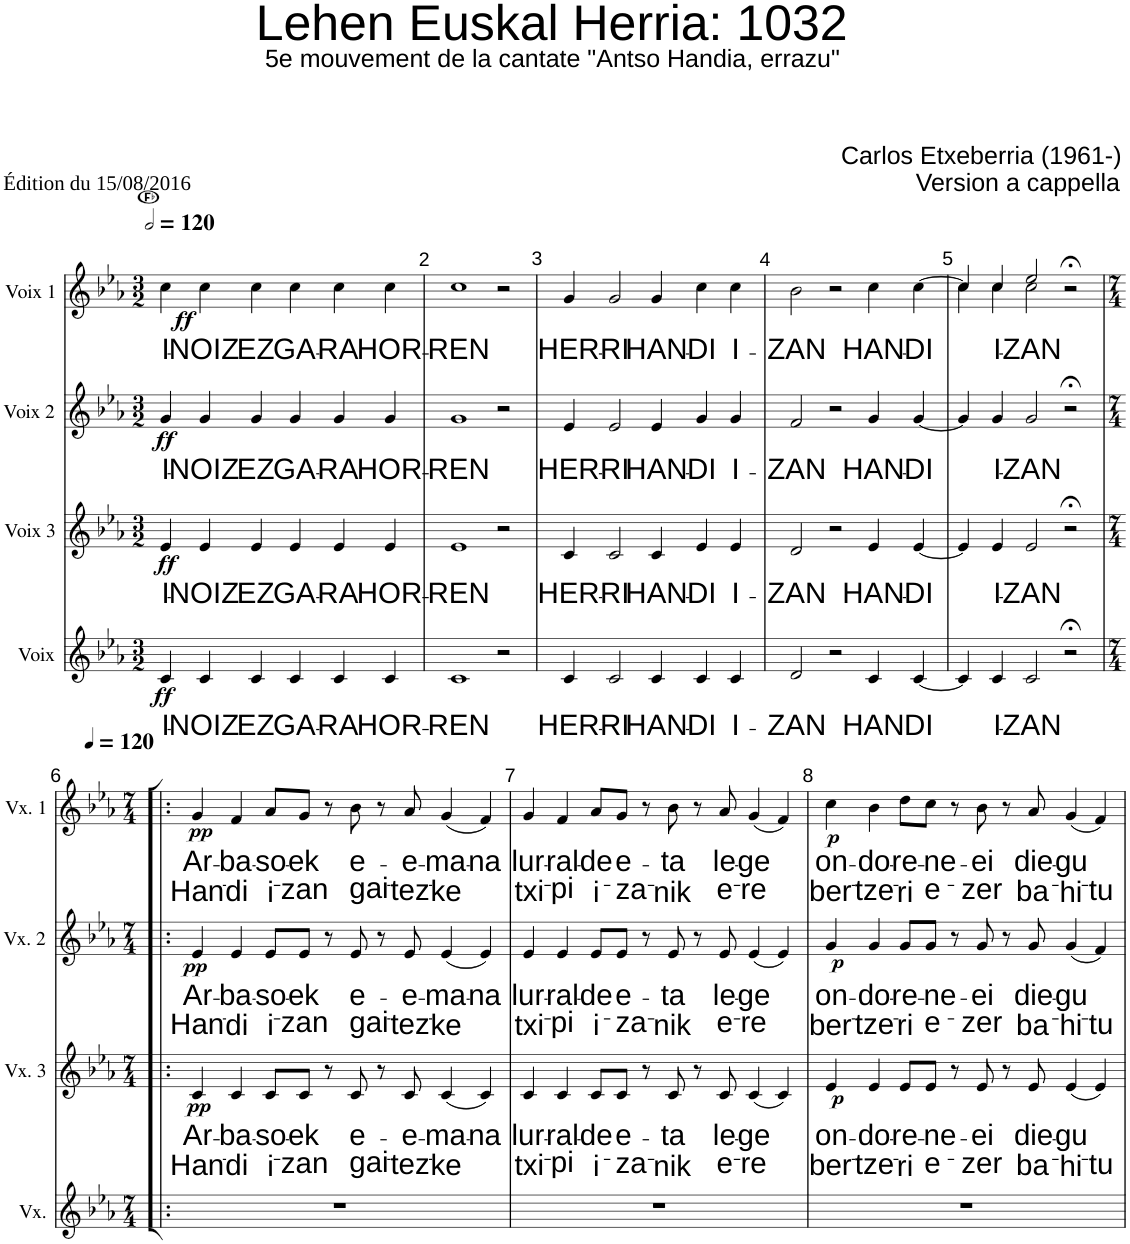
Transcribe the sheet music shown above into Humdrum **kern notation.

**kern	**text	**dynam	**kern	**text	**text	**dynam	**kern	**text	**text	**dynam	**kern	**text	**text	**dynam
*part4	*part4	*part4	*part3	*part3	*part3	*part3	*part2	*part2	*part2	*part2	*part1	*part1	*part1	*part1
*staff4	*staff4	*staff4	*staff3	*staff3	*staff3	*staff3	*staff2	*staff2	*staff2	*staff2	*staff1	*staff1	*staff1	*staff1
*I"Voix	*	*	*I"Voix 3	*	*	*	*I"Voix 2	*	*	*	*I"Voix 1	*	*	*
*I'Vx.	*	*	*I'Vx. 3	*	*	*	*I'Vx. 2	*	*	*	*I'Vx. 1	*	*	*
*clefG2	*	*	*clefG2	*	*	*	*clefG2	*	*	*	*clefG2	*	*	*
*k[b-e-a-]	*	*	*k[b-e-a-]	*	*	*	*k[b-e-a-]	*	*	*	*k[b-e-a-]	*	*	*
*M3/2	*	*	*M3/2	*	*	*	*M3/2	*	*	*	*M3/2	*	*	*
*MM240	*	*	*MM240	*	*	*	*MM240	*	*	*	*MM240	*	*	*
=1	=1	=1	=1	=1	=1	=1	=1	=1	=1	=1	=1	=1	=1	=1
!	!LO:LY:b	!LO:DY:b	!	!LO:LY:b	!	!LO:DY:b	!	!LO:LY:b	!	!LO:DY:b	!	!LO:LY:b	!	!LO:DY:b
4c/	I-	ff	4e-/	I-	.	ff	4g/	I-	.	ff	4cc\	I-	.	ff
!	!LO:LY:b	!	!	!LO:LY:b	!	!	!	!LO:LY:b	!	!	!	!LO:LY:b	!	!
4c/	-NOIZ	.	4e-/	-NOIZ	.	.	4g/	-NOIZ	.	.	4cc\	-NOIZ	.	.
!	!LO:LY:b	!	!	!LO:LY:b	!	!	!	!LO:LY:b	!	!	!	!LO:LY:b	!	!
4c/	EZ	.	4e-/	EZ	.	.	4g/	EZ	.	.	4cc\	EZ	.	.
!	!LO:LY:b	!	!	!LO:LY:b	!	!	!	!LO:LY:b	!	!	!	!LO:LY:b	!	!
4c/	GA-	.	4e-/	GA-	.	.	4g/	GA-	.	.	4cc\	GA-	.	.
!	!LO:LY:b	!	!	!LO:LY:b	!	!	!	!LO:LY:b	!	!	!	!LO:LY:b	!	!
4c/	-RA	.	4e-/	-RA	.	.	4g/	-RA	.	.	4cc\	-RA	.	.
!	!LO:LY:b	!	!	!LO:LY:b	!	!	!	!LO:LY:b	!	!	!	!LO:LY:b	!	!
4c/	HOR-	.	4e-/	HOR-	.	.	4g/	HOR-	.	.	4cc\	HOR-	.	.
=2	=2	=2	=2	=2	=2	=2	=2	=2	=2	=2	=2	=2	=2	=2
!	!LO:LY:b	!	!	!LO:LY:b	!	!	!	!LO:LY:b	!	!	!	!LO:LY:b	!	!
1c	-REN	.	1e-	-REN	.	.	1g	-REN	.	.	1cc	-REN	.	.
2r	.	.	2r	.	.	.	2r	.	.	.	2r	.	.	.
=3	=3	=3	=3	=3	=3	=3	=3	=3	=3	=3	=3	=3	=3	=3
!	!LO:LY:b	!	!	!LO:LY:b	!	!	!	!LO:LY:b	!	!	!	!LO:LY:b	!	!
4c/	HER-	.	4c/	HER-	.	.	4e-/	HER-	.	.	4g/	HER-	.	.
!	!LO:LY:b	!	!	!LO:LY:b	!	!	!	!LO:LY:b	!	!	!	!LO:LY:b	!	!
2c/	-RI	.	2c/	-RI	.	.	2e-/	-RI	.	.	2g/	-RI	.	.
!	!LO:LY:b	!	!	!LO:LY:b	!	!	!	!LO:LY:b	!	!	!	!LO:LY:b	!	!
4c/	HAN-	.	4c/	HAN-	.	.	4e-/	HAN-	.	.	4g/	HAN-	.	.
!	!LO:LY:b	!	!	!LO:LY:b	!	!	!	!LO:LY:b	!	!	!	!LO:LY:b	!	!
4c/	-DI	.	4e-/	-DI	.	.	4g/	-DI	.	.	4cc\	-DI	.	.
!	!LO:LY:b	!	!	!LO:LY:b	!	!	!	!LO:LY:b	!	!	!	!LO:LY:b	!	!
4c/	I-	.	4e-/	I-	.	.	4g/	I-	.	.	4cc\	I-	.	.
=4	=4	=4	=4	=4	=4	=4	=4	=4	=4	=4	=4	=4	=4	=4
!	!LO:LY:b	!	!	!LO:LY:b	!	!	!	!LO:LY:b	!	!	!	!LO:LY:b	!	!
2d/	-ZAN	.	2d/	-ZAN	.	.	2f/	-ZAN	.	.	2b-\	-ZAN	.	.
2r	.	.	2r	.	.	.	2r	.	.	.	2r	.	.	.
!	!LO:LY:b	!	!	!LO:LY:b	!	!	!	!LO:LY:b	!	!	!	!LO:LY:b	!	!
4c/	-HAN	.	4e-/	HAN-	.	.	4g/	HAN-	.	.	4cc\	HAN-	.	.
!	!LO:LY:b	!	!	!LO:LY:b	!	!	!	!LO:LY:b	!	!	!	!LO:LY:b	!	!
[4c/	DI	.	[4e-/	-DI	.	.	[4g/	-DI	.	.	[4cc\	-DI	.	.
=5	=5	=5	=5	=5	=5	=5	=5	=5	=5	=5	=5	=5	=5	=5
*	*	*	*	*	*	*	*	*	*	*	*^	*	*	*
4c/]	.	.	4e-/]	.	.	.	4g/]	.	.	.	4cc/]	4cc\	.	.	.
!	!LO:LY:b	!	!	!LO:LY:b	!	!	!	!LO:LY:b	!	!	!	!	!LO:LY:b	!	!
4c/	I-	.	4e-/	I-	.	.	4g/	I-	.	.	4cc/	4cc\	I-	.	.
!	!LO:LY:b	!	!	!LO:LY:b	!	!	!	!LO:LY:b	!	!	!	!	!LO:LY:b	!	!
2c/	-ZAN	.	2e-/	-ZAN	.	.	2g/	-ZAN	.	.	2ee-/	2cc\	-ZAN	.	.
2r;<	.	.	2r;<	.	.	.	2r;<	.	.	.	2r;<	2ryy	.	.	.
*	*	*	*	*	*	*	*	*	*	*	*v	*v	*	*	*
!!LO:LB:g=z
=6!|:	=6!|:	=6!|:	=6!|:	=6!|:	=6!|:	=6!|:	=6!|:	=6!|:	=6!|:	=6!|:	=6!|:	=6!|:	=6!|:	=6!|:
*M7/4	*	*	*M7/4	*	*	*	*M7/4	*	*	*	*M7/4	*	*	*
*	*	*	*	*	*	*	*	*	*	*	*MM120	*	*	*
*	*	*	*	*	*	*	*	*	*	*	*^	*	*	*
!	!	!	!	!LO:LY:b	!LO:LY:b	!LO:DY:b	!	!LO:LY:b	!LO:LY:b	!LO:DY:b	!	!	!LO:LY:b	!LO:LY:b	!LO:DY:b
*	*	*	*	*	*	*	*	*	*	*	*v	*v	*	*	*
1..r	.	.	4c/	Ar-	Han-	pp	4e-/	Ar-	Han-	pp	4g/	Ar-	Han-	pp
!	!	!	!	!LO:LY:b	!LO:LY:b	!	!	!LO:LY:b	!LO:LY:b	!	!	!LO:LY:b	!LO:LY:b	!
.	.	.	4c/	-ba-	-di	.	4e-/	-ba-	-di	.	4f/	-ba-	-di	.
!	!	!	!	!LO:LY:b	!LO:LY:b	!	!	!LO:LY:b	!LO:LY:b	!	!	!LO:LY:b	!LO:LY:b	!
.	.	.	8c/L	-so-	i-	.	8e-/L	-so-	i-	.	8a-/L	-so-	i-	.
!	!	!	!	!LO:LY:b	!LO:LY:b	!	!	!LO:LY:b	!LO:LY:b	!	!	!LO:LY:b	!LO:LY:b	!
.	.	.	8c/J	-ek	-zan	.	8e-/J	-ek	-zan	.	8g/J	-ek	-zan	.
.	.	.	8r	.	.	.	8r	.	.	.	8r	.	.	.
!	!	!	!	!LO:LY:b	!LO:LY:b	!	!	!LO:LY:b	!LO:LY:b	!	!	!LO:LY:b	!LO:LY:b	!
.	.	.	8c/	e-	gai-	.	8e-/	e-	gai-	.	8b-\	e-	gai-	.
.	.	.	8r	.	.	.	8r	.	.	.	8r	.	.	.
!	!	!	!	!LO:LY:b	!LO:LY:b	!	!	!LO:LY:b	!LO:LY:b	!	!	!LO:LY:b	!LO:LY:b	!
.	.	.	8c/	e-	-tez-	.	8e-/	e-	-tez-	.	8a-/	e-	-tez-	.
!	!	!	!	!LO:LY:b	!LO:LY:b	!	!	!LO:LY:b	!LO:LY:b	!	!	!LO:LY:b	!LO:LY:b	!
.	.	.	(4c/	-ma-	-ke	.	(4e-/	-ma-	-ke	.	(4g/	-ma-	-ke	.
!	!	!	!	!LO:LY:b	!	!	!	!LO:LY:b	!	!	!	!LO:LY:b	!	!
.	.	.	4c/)	-na	.	.	4e-/)	-na	.	.	4f/)	-na	.	.
=7	=7	=7	=7	=7	=7	=7	=7	=7	=7	=7	=7	=7	=7	=7
!	!	!	!	!LO:LY:b	!LO:LY:b	!	!	!LO:LY:b	!LO:LY:b	!	!	!LO:LY:b	!LO:LY:b	!
1..r	.	.	4c/	lur-	txi-	.	4e-/	lur-	txi-	.	4g/	lur-	txi-	.
!	!	!	!	!LO:LY:b	!LO:LY:b	!	!	!LO:LY:b	!LO:LY:b	!	!	!LO:LY:b	!LO:LY:b	!
.	.	.	4c/	-ral-	-pi	.	4e-/	-ral-	-pi	.	4f/	-ral-	-pi	.
!	!	!	!	!LO:LY:b	!LO:LY:b	!	!	!LO:LY:b	!LO:LY:b	!	!	!LO:LY:b	!LO:LY:b	!
.	.	.	8c/L	-de	i-	.	8e-/L	-de	i-	.	8a-/L	-de	i-	.
!	!	!	!	!LO:LY:b	!LO:LY:b	!	!	!LO:LY:b	!LO:LY:b	!	!	!LO:LY:b	!LO:LY:b	!
.	.	.	8c/J	e-	-za-	.	8e-/J	e-	-za-	.	8g/J	e-	-za-	.
.	.	.	8r	.	.	.	8r	.	.	.	8r	.	.	.
!	!	!	!	!LO:LY:b	!LO:LY:b	!	!	!LO:LY:b	!LO:LY:b	!	!	!LO:LY:b	!LO:LY:b	!
.	.	.	8c/	-ta	-nik	.	8e-/	-ta	-nik	.	8b-\	-ta	-nik	.
.	.	.	8r	.	.	.	8r	.	.	.	8r	.	.	.
!	!	!	!	!LO:LY:b	!LO:LY:b	!	!	!LO:LY:b	!LO:LY:b	!	!	!LO:LY:b	!LO:LY:b	!
.	.	.	8c/	le-	e-	.	8e-/	le-	e-	.	8a-/	le-	e-	.
!	!	!	!	!LO:LY:b	!LO:LY:b	!	!	!LO:LY:b	!LO:LY:b	!	!	!LO:LY:b	!LO:LY:b	!
.	.	.	(4c/	-ge	-re	.	(4e-/	-ge	-re	.	(4g/	-ge	-re	.
.	.	.	4c/)	.	.	.	4e-/)	.	.	.	4f/)	.	.	.
=8	=8	=8	=8	=8	=8	=8	=8	=8	=8	=8	=8	=8	=8	=8
!	!	!	!	!LO:LY:b	!LO:LY:b	!LO:DY:b	!	!LO:LY:b	!LO:LY:b	!LO:DY:b	!	!LO:LY:b	!LO:LY:b	!LO:DY:b
1..r	.	.	4e-/	on-	ber-	p	4g/	on-	ber-	p	4cc\	on-	ber-	p
!	!	!	!	!LO:LY:b	!LO:LY:b	!	!	!LO:LY:b	!LO:LY:b	!	!	!LO:LY:b	!LO:LY:b	!
.	.	.	4e-/	-do-	-tze-	.	4g/	-do-	-tze-	.	4b-\	-do-	-tze-	.
!	!	!	!	!LO:LY:b	!LO:LY:b	!	!	!LO:LY:b	!LO:LY:b	!	!	!LO:LY:b	!LO:LY:b	!
.	.	.	8e-/L	-re-	-ri	.	8g/L	-re-	-ri	.	8dd\L	-re-	-ri	.
!	!	!	!	!LO:LY:b	!LO:LY:b	!	!	!LO:LY:b	!LO:LY:b	!	!	!LO:LY:b	!LO:LY:b	!
.	.	.	8e-/J	-ne-	e-	.	8g/J	-ne-	e-	.	8cc\J	-ne-	e-	.
.	.	.	8r	.	.	.	8r	.	.	.	8r	.	.	.
!	!	!	!	!LO:LY:b	!LO:LY:b	!	!	!LO:LY:b	!LO:LY:b	!	!	!LO:LY:b	!LO:LY:b	!
.	.	.	8e-/	-ei	-zer	.	8g/	-ei	-zer	.	8b-\	-ei	-zer	.
.	.	.	8r	.	.	.	8r	.	.	.	8r	.	.	.
!	!	!	!	!LO:LY:b	!LO:LY:b	!	!	!LO:LY:b	!LO:LY:b	!	!	!LO:LY:b	!LO:LY:b	!
.	.	.	8e-/	die-	ba-	.	8g/	die-	ba-	.	8a-/	die-	ba-	.
!	!	!	!	!LO:LY:b	!LO:LY:b	!	!	!LO:LY:b	!LO:LY:b	!	!	!LO:LY:b	!LO:LY:b	!
.	.	.	(4e-/	-gu	-hi-	.	(4g/	-gu	-hi-	.	(4g/	-gu	-hi-	.
!	!	!	!	!	!LO:LY:b	!	!	!	!LO:LY:b	!	!	!	!LO:LY:b	!
.	.	.	4e-/)	.	-tu	.	4f/)	.	-tu	.	4f/)	.	-tu	.
=	=	=	=	=	=	=	=	=	=	=	=	=	=	=
*-	*-	*-	*-	*-	*-	*-	*-	*-	*-	*-	*-	*-	*-	*-
